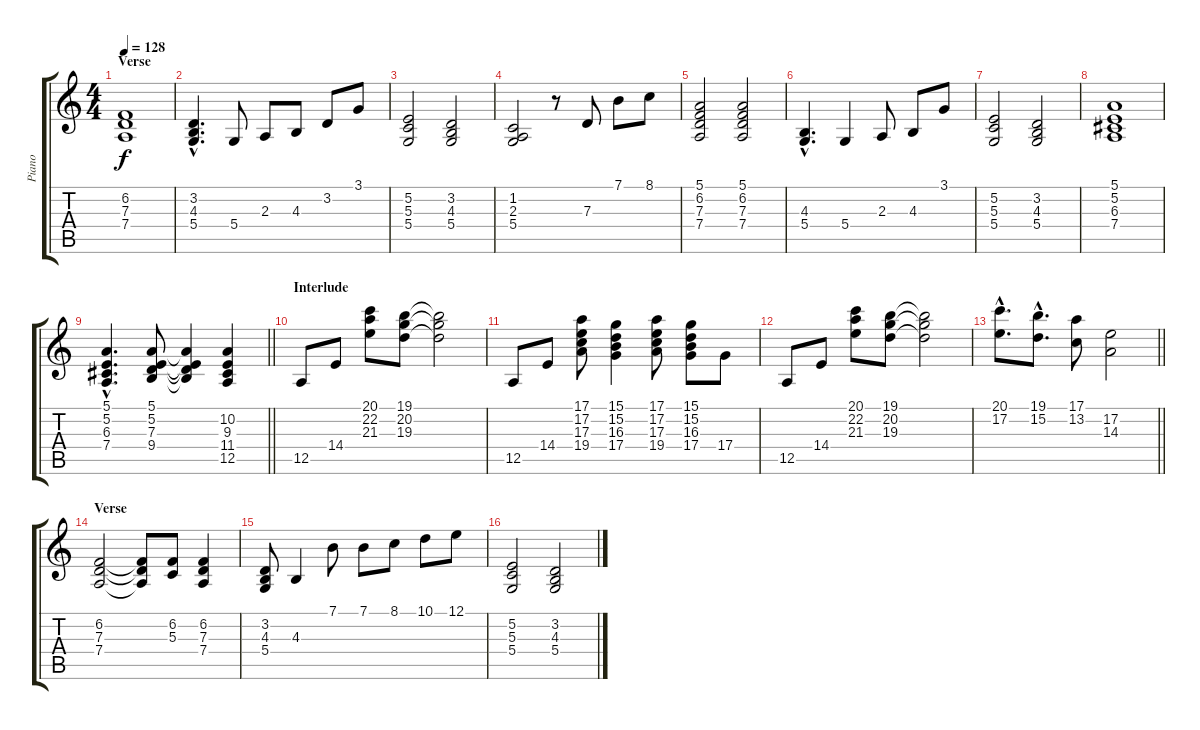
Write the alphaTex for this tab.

\track ("Piano" "Piano") {instrument acousticgrandpiano}
\staff {score tabs}
\tuning (E4 B3 G3 D3 A2 D2) {hide}
\ts (4 4)
\section ("" "Verse")
\tempo 128
\clef g2
\ks c
(6.2 7.3 7.4).1{dy f} |
(3.2{hac} 4.3{hac} 5.4{hac}).4{d} 5.4.8 2.3.8 4.3.8 3.2.8 3.1.8 |
(5.2 5.3 5.4).2 (3.2 4.3 5.4).2 |
(1.2 2.3 5.4).2 r.8 7.3.8 7.1.8 8.1.8 |
(5.1 6.2 7.3 7.4).2 (5.1 6.2 7.3 7.4).2 |
(4.3{hac} 5.4{hac}).4{d} 5.4.4 2.3.8 4.3.8 3.1.8 |
(5.2 5.3 5.4).2 (3.2 4.3 5.4).2 |
(5.1 5.2 6.3 7.4).1 |
\barLineRight lightlight
(5.1{hac} 5.2{hac} 6.3{hac} 7.4{hac}).4{d} (5.1 5.2 7.3 9.4).8 (5.1{t} 5.2{t} 7.3{t} 9.4{t}).4 (10.2 9.3 11.4 12.5).4 |
\section ("" "Interlude")
12.5.8 14.4.8 (20.1 22.2 21.3).8 (19.1 20.2 19.3).8 (19.1{t} 20.2{t} 19.3{t}).2 |
12.5.8 14.4.8 (17.1 17.2 17.3 19.4).8 (15.1 15.2 16.3 17.4).4 (17.1 17.2 17.3 19.4).8 (15.1 15.2 16.3 17.4).8 17.4.8 |
12.5.8 14.4.8 (20.1 22.2 21.3).8 (19.1 20.2 19.3).8 (19.1{t} 20.2{t} 19.3{t}).2 |
\barLineRight lightlight
(20.1{hac} 17.2{hac}).8{d} (19.1{hac} 15.2{hac}).8{d} (17.1 13.2).8 (17.2 14.3).2 |
\section ("" "Verse")
(6.2 7.3 7.4).2 (6.2{t} 7.3{t} 7.4{t}).8 (6.2 5.3).8 (6.2 7.3 7.4).4 |
(3.2 4.3 5.4).8 4.3.4 7.1.8 7.1.8 8.1.8 10.1.8 12.1.8 |
(5.2 5.3 5.4).2 (3.2 4.3 5.4).2
